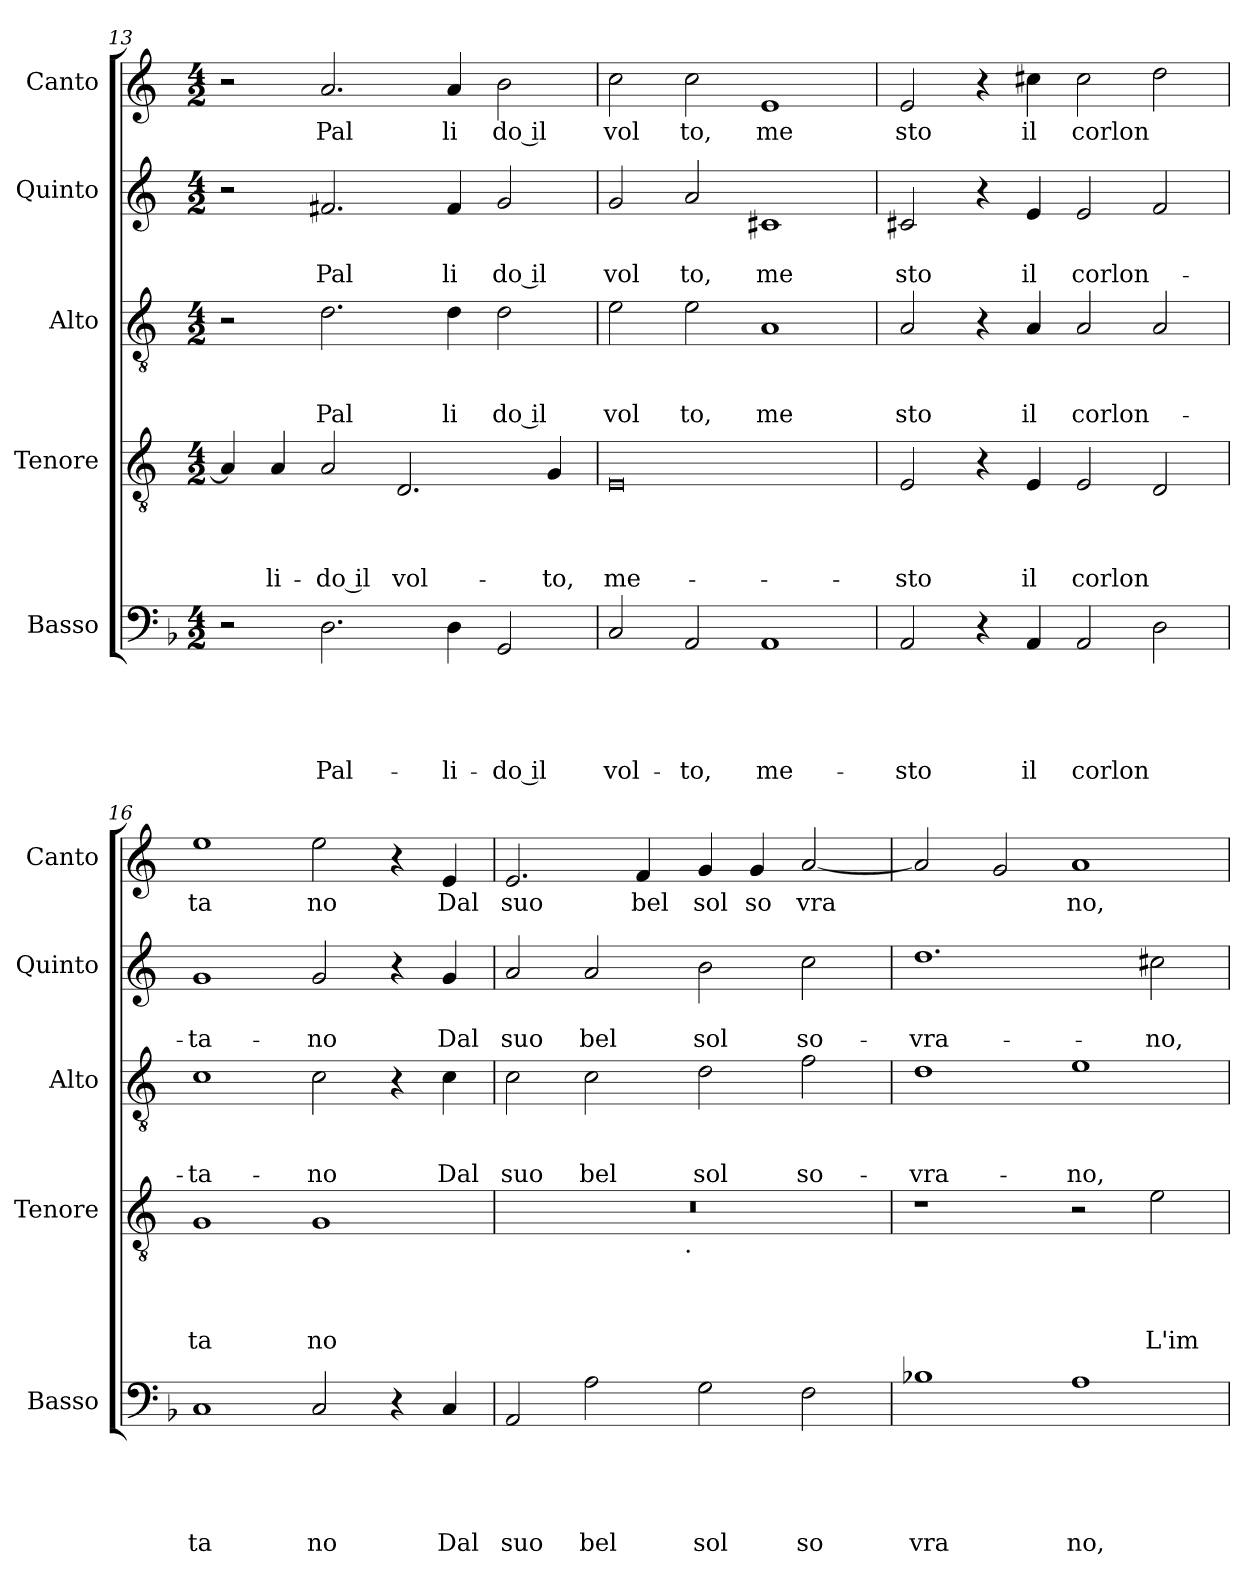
**kern	**text	**text	**text	**text	**text	**kern	**text	**text	**text	**text	**kern	**text	**text	**text	**kern	**text	**text	**kern	**text
*part5	*part5	*part5	*part5	*part5	*part5	*part4	*part4	*part4	*part4	*part4	*part3	*part3	*part3	*part3	*part2	*part2	*part2	*part1	*part1
*staff5	*staff5	*staff5	*staff5	*staff5	*staff5	*staff4	*staff4	*staff4	*staff4	*staff4	*staff3	*staff3	*staff3	*staff3	*staff2	*staff2	*staff2	*staff1	*staff1
*I"Basso	*	*	*	*	*	*I"Tenore	*	*	*	*	*I"Alto	*	*	*	*I"Quinto	*	*	*I"Canto	*
*I'Basso	*	*	*	*	*	*I'Tenore	*	*	*	*	*I'Alto	*	*	*	*I'Quinto	*	*	*I'Canto	*
*clefF4	*	*	*	*	*	*clefGv2	*	*	*	*	*clefGv2	*	*	*	*clefG2	*	*	*clefG2	*
*	*	*	*	*	*	*ITrd-3c-5	*	*	*	*	*ITrd-3c-5	*	*	*	*ITrd-3c-5	*	*	*ITrd-3c-5	*
*k[b-]	*	*	*	*	*	*k[b-]	*	*	*	*	*k[b-]	*	*	*	*k[b-]	*	*	*k[b-]	*
*F:	*	*	*	*	*	*F:	*	*	*	*	*F:	*	*	*	*F:	*	*	*F:	*
*M4/2	*	*	*	*	*	*M4/2	*	*	*	*	*M4/2	*	*	*	*M4/2	*	*	*M4/2	*
=13	=13	=13	=13	=13	=13	=13	=13	=13	=13	=13	=13	=13	=13	=13	=13	=13	=13	=13	=13
2r	.	.	.	.	.	4d/]	.	.	.	.	2r	.	.	.	2r	.	.	2r	.
!	!	!	!	!	!	!	!	!	!	!LO:LY:b	!	!	!	!	!	!	!	!	!
.	.	.	.	.	.	4d/	.	.	.	-li-	.	.	.	.	.	.	.	.	.
!	!	!	!	!	!LO:LY:b	!	!	!	!	!LO:LY:b:rj	!	!	!	!LO:LY:b	!	!	!LO:LY:b	!	!LO:LY:b
2.D\	.	.	.	.	Pal-	2d/	.	.	.	-do il	2.g\	.	.	Pal	2.bn/	.	Pal	2.dd/	Pal
!	!	!	!	!	!	!	!	!	!	!LO:LY:b	!	!	!	!	!	!	!	!	!
.	.	.	.	.	.	2.G/	.	.	.	vol-	.	.	.	.	.	.	.	.	.
!	!	!	!	!	!LO:LY:b	!	!	!	!	!	!	!	!	!LO:LY:b	!	!	!LO:LY:b	!	!LO:LY:b
4D\	.	.	.	.	-li-	.	.	.	.	.	4g\	.	.	li	4b/	.	li	4dd/	li
!	!	!	!	!	!LO:LY:b:rj	!	!	!	!	!	!	!	!	!LO:LY:b:rj	!	!	!LO:LY:b:rj	!	!LO:LY:b:rj
2GG/	.	.	.	.	-do il	.	.	.	.	.	2g\	.	.	do il	2cc/	.	do il	2ee\	do il
!	!	!	!	!	!	!	!	!	!	!LO:LY:b	!	!	!	!	!	!	!	!	!
.	.	.	.	.	.	4c/	.	.	.	-to,	.	.	.	.	.	.	.	.	.
=14	=14	=14	=14	=14	=14	=14	=14	=14	=14	=14	=14	=14	=14	=14	=14	=14	=14	=14	=14
!	!	!	!	!	!LO:LY:b	!	!	!	!	!LO:LY:b	!	!	!	!LO:LY:b	!	!	!LO:LY:b	!	!LO:LY:b
2C/	.	.	.	.	vol-	0A	.	.	.	me-	2a\	.	.	vol	2cc/	.	vol	2ff\	vol
!	!	!	!	!	!LO:LY:b	!	!	!	!	!	!	!	!	!LO:LY:b	!	!	!LO:LY:b	!	!LO:LY:b
2AA/	.	.	.	.	-to,	.	.	.	.	.	2a\	.	.	to,	2dd/	.	to,	2ff\	to,
!	!	!	!	!	!LO:LY:b	!	!	!	!	!	!	!	!	!LO:LY:b	!	!	!LO:LY:b	!	!LO:LY:b
1AA	.	.	.	.	me-	.	.	.	.	.	1d	.	.	me	1f#X	.	me	1a	me
!!LO:PB:g=z
=15	=15	=15	=15	=15	=15	=15	=15	=15	=15	=15	=15	=15	=15	=15	=15	=15	=15	=15	=15
!	!	!	!	!	!LO:LY:b	!	!	!	!	!LO:LY:b	!	!	!	!LO:LY:b	!	!	!LO:LY:b	!	!LO:LY:b
2AA/	.	.	.	.	-sto	2A/	.	.	.	-sto	2d/	.	.	sto	2f#X/	.	sto	2a/	sto
4r	.	.	.	.	.	4r	.	.	.	.	4r	.	.	.	4r	.	.	4r	.
!	!	!	!	!	!LO:LY:b	!	!	!	!	!LO:LY:b	!	!	!	!LO:LY:b	!	!	!LO:LY:b	!	!LO:LY:b
4AA/	.	.	.	.	il	4A/	.	.	.	il	4d/	.	.	il	4a/	.	il	4ff#X\	il
!	!	!	!	!	!LO:LY:b	!	!	!	!	!LO:LY:b	!	!	!	!LO:LY:b	!	!	!LO:LY:b	!	!LO:LY:b
2AA/	.	.	.	.	corlon	2A/	.	.	.	corlon	2d/	.	.	corlon-	2a/	.	corlon-	2ff#\	corlon
2D\	.	.	.	.	.	2G/	.	.	.	.	2d/	.	.	.	2b-/	.	.	2gg\	.
=16	=16	=16	=16	=16	=16	=16	=16	=16	=16	=16	=16	=16	=16	=16	=16	=16	=16	=16	=16
!	!	!	!	!	!LO:LY:b	!	!	!	!	!LO:LY:b	!	!	!	!LO:LY:b	!	!	!LO:LY:b	!	!LO:LY:b
1C	.	.	.	.	ta	1c	.	.	.	ta	1f	.	.	-ta-	1cc	.	-ta-	1aa	ta
!	!	!	!	!	!LO:LY:b	!	!	!	!	!LO:LY:b	!	!	!	!LO:LY:b	!	!	!LO:LY:b	!	!LO:LY:b
2C/	.	.	.	.	no	1c	.	.	.	no	2f\	.	.	-no	2cc/	.	-no	2aa\	no
4r	.	.	.	.	.	.	.	.	.	.	4r	.	.	.	4r	.	.	4r	.
!	!	!	!	!	!LO:LY:b	!	!	!	!	!	!	!	!	!LO:LY:b	!	!	!LO:LY:b	!	!LO:LY:b
4C/	.	.	.	.	Dal	.	.	.	.	.	4f\	.	.	Dal	4cc/	.	Dal	4a/	Dal
=17	=17	=17	=17	=17	=17	=17	=17	=17	=17	=17	=17	=17	=17	=17	=17	=17	=17	=17	=17
!	!	!	!	!	!LO:LY:b	!	!	!	!	!	!	!	!	!LO:LY:b	!	!	!LO:LY:b	!	!LO:LY:b
*	*	*	*	*	*	*^	*	*	*	*	*	*	*	*	*	*	*	*	*
2AA/	.	.	.	.	suo	0r	2ryy	.	.	.	.	2f\	.	.	suo	2dd/	.	suo	2.a/	suo
!	!	!	!	!	!LO:LY:b	!	!	!	!	!	!	!	!	!	!LO:LY:b	!	!	!LO:LY:b	!	!
2A\	.	.	.	.	bel	.	4...ryy	.	.	.	.	2f\	.	.	bel	2dd/	.	bel	.	.
!	!	!	!	!	!	!	!	!	!	!	!	!	!	!	!	!	!	!	!	!LO:LY:b
.	.	.	.	.	.	.	.	.	.	.	.	.	.	.	.	.	.	.	4b-/	bel
!	!	!	!	!	!	!	!LO:TX:b:t=.	!	!	!	!	!	!	!	!	!	!	!	!	!
.	.	.	.	.	.	.	1ryy	.	.	.	.	.	.	.	.	.	.	.	.	.
!	!	!	!	!	!LO:LY:b	!	!	!	!	!	!	!	!	!	!LO:LY:b	!	!	!LO:LY:b	!	!LO:LY:b
2G\	.	.	.	.	sol	.	.	.	.	.	.	2g\	.	.	sol	2ee\	.	sol	4cc/	sol
!	!	!	!	!	!	!	!	!	!	!	!	!	!	!	!	!	!	!	!	!LO:LY:b
.	.	.	.	.	.	.	.	.	.	.	.	.	.	.	.	.	.	.	4cc/	so
!	!	!	!	!	!LO:LY:b	!	!	!	!	!	!	!	!	!	!LO:LY:b	!	!	!LO:LY:b	!	!LO:LY:b
2F\	.	.	.	.	so	.	.	.	.	.	.	2b-\	.	.	so-	2ff\	.	so-	[<2dd/	vra
.	.	.	.	.	.	.	32ryy	.	.	.	.	.	.	.	.	.	.	.	.	.
=18	=18	=18	=18	=18	=18	=18	=18	=18	=18	=18	=18	=18	=18	=18	=18	=18	=18	=18	=18	=18
!	!	!	!	!	!LO:LY:b	!	!	!	!	!	!	!	!	!	!LO:LY:b	!	!	!LO:LY:b	!	!
*	*	*	*	*	*	*v	*v	*	*	*	*	*	*	*	*	*	*	*	*	*
1B-X	.	.	.	.	vra	1r	.	.	.	.	1g	.	.	-vra-	1.gg	.	-vra-	2dd/]	.
.	.	.	.	.	.	.	.	.	.	.	.	.	.	.	.	.	.	2cc/	.
!	!	!	!	!	!LO:LY:b	!	!	!	!	!	!	!	!	!LO:LY:b	!	!	!	!	!LO:LY:b
1A	.	.	.	.	no,	2r	.	.	.	.	1a	.	.	-no,	.	.	.	1dd	no,
!	!	!	!	!	!	!	!	!	!	!LO:LY:b	!	!	!	!	!	!	!LO:LY:b	!	!
.	.	.	.	.	.	2a\	.	.	.	L'im	.	.	.	.	2ff#X\	.	-no,	.	.
=	=	=	=	=	=	=	=	=	=	=	=	=	=	=	=	=	=	=	=
*-	*-	*-	*-	*-	*-	*-	*-	*-	*-	*-	*-	*-	*-	*-	*-	*-	*-	*-	*-
